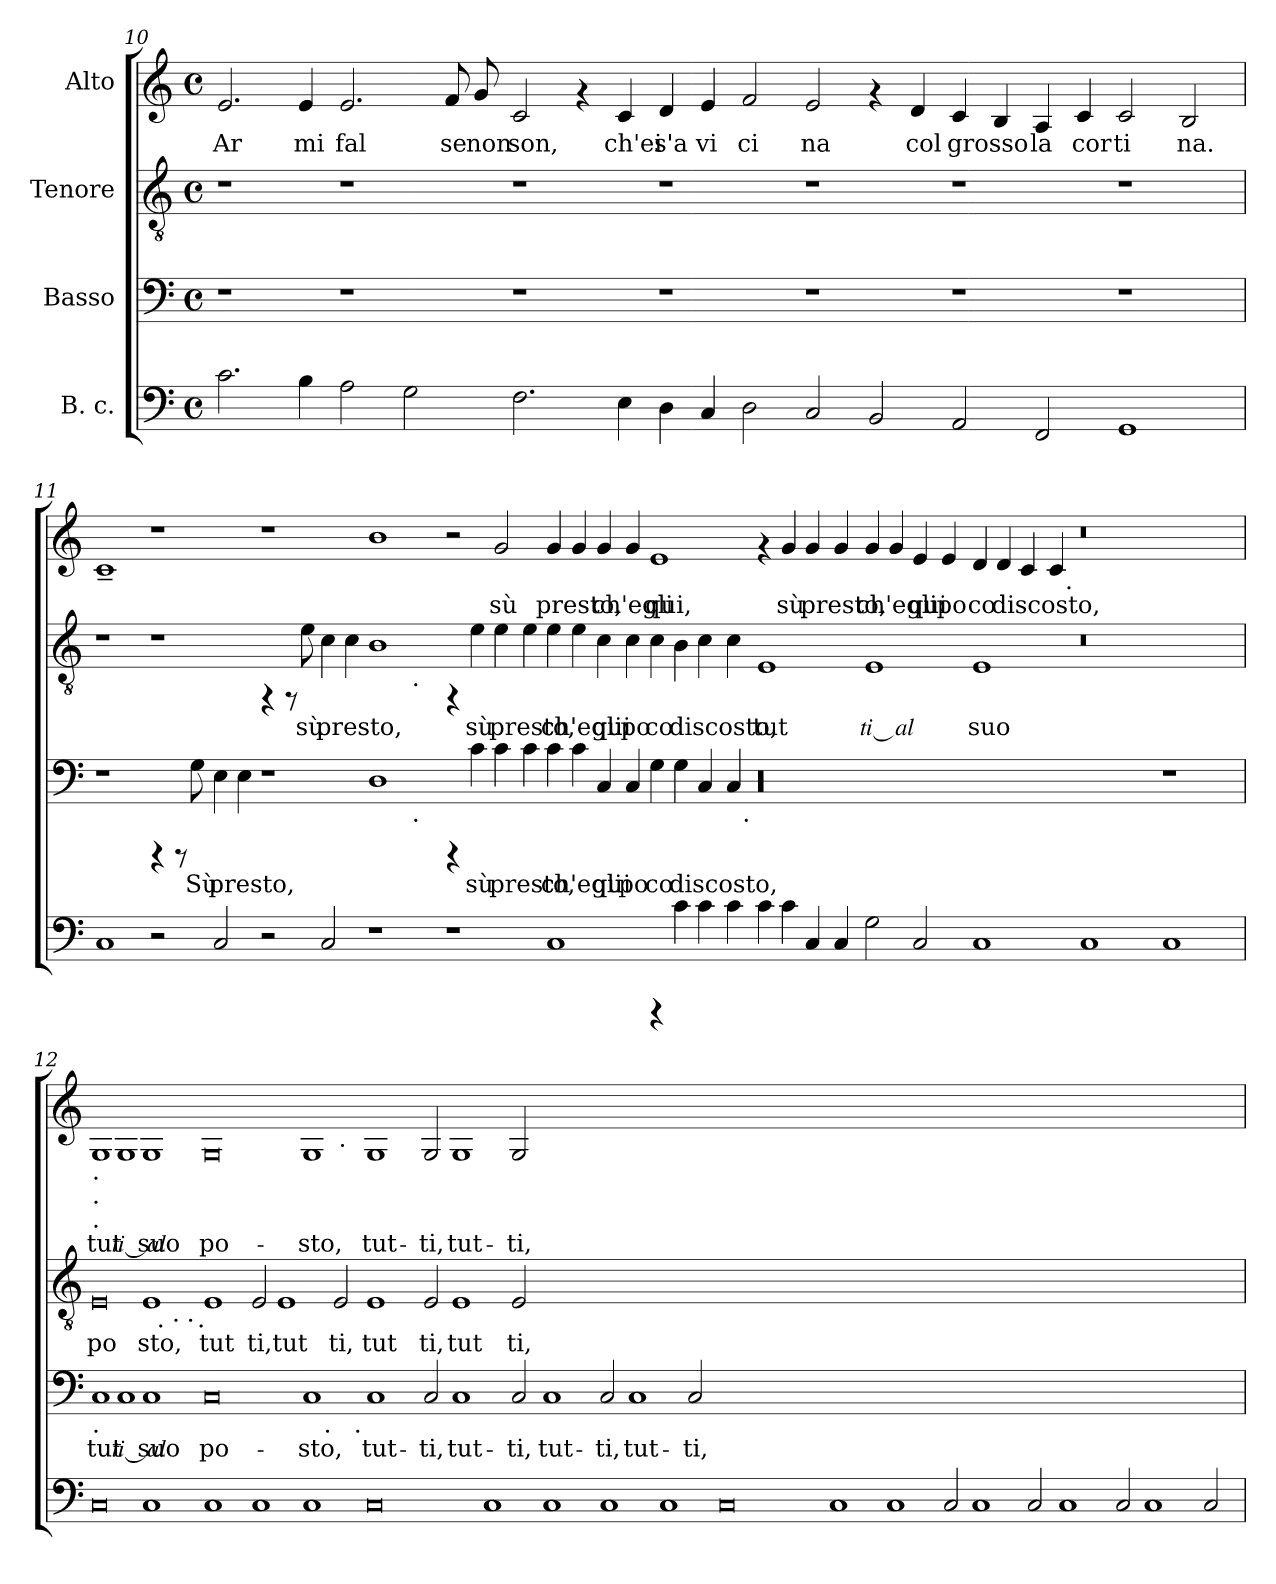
**kern	**kern	**text	**kern	**text	**kern	**text
*part4	*part3	*part3	*part2	*part2	*part1	*part1
*staff4	*staff3	*staff3	*staff2	*staff2	*staff1	*staff1
*I"B. c.	*I"Basso	*	*I"Tenore	*	*I"Alto	*
*clefF4	*clefF4	*	*clefGv2	*	*clefG2	*
*k[]	*k[]	*	*k[]	*	*k[]	*
*C:	*C:	*	*C:	*	*C:	*
*M4/4	*M4/4	*	*M4/4	*	*M4/4	*
*met(c)	*met(c)	*	*met(c)	*	*met(c)	*
=10	=10	=10	=10	=10	=10	=10
!	!	!	!	!	!	!LO:LY:b:rj
2.c\	1r	.	1r	.	2.e/	Ar
!	!	!	!	!	!	!LO:LY:b:rj
4B\	.	.	.	.	4e/	mi
!	!	!	!	!	!	!LO:LY:b:rj
2A\	1r	.	1r	.	2.e/	fal
2G\	.	.	.	.	.	.
!	!	!	!	!	!	!LO:LY:b:rj
.	.	.	.	.	8f/	se
!	!	!	!	!	!	!LO:LY:b:rj
.	.	.	.	.	8g/	non
!	!	!	!	!	!	!LO:LY:b:rj
2.F\	1r	.	1r	.	2c/	son,
.	.	.	.	.	4rf	.
!	!	!	!	!	!	!LO:LY:b:rj
4E\	.	.	.	.	4c/	ch'ei
!	!	!	!	!	!	!LO:LY:b:rj
4D\	1r	.	1r	.	4d/	s'a
!	!	!	!	!	!	!LO:LY:b:rj
4C/	.	.	.	.	4e/	vi
!	!	!	!	!	!	!LO:LY:b:rj
2D\	.	.	.	.	2f/	ci
!	!	!	!	!	!	!LO:LY:b:rj
2C/	1r	.	1r	.	2e/	na
2BB/	.	.	.	.	4rf	.
!	!	!	!	!	!	!LO:LY:b:rj
.	.	.	.	.	4d/	col
!	!	!	!	!	!	!LO:LY:b:rj
2AA/	1r	.	1r	.	4c/	grosso
!	!	!	!	!	!	!LO:LY:b:rj
.	.	.	.	.	4B/	.
!	!	!	!	!	!	!LO:LY:b:rj
2FF/	.	.	.	.	4A/	la
!	!	!	!	!	!	!LO:LY:b:rj
.	.	.	.	.	4c/	cor
!	!	!	!	!	!	!LO:LY:b:rj
1GG	1r	.	1r	.	2c/	ti
!	!	!	!	!	!	!LO:LY:b:rj
.	.	.	.	.	2B/	na.
!!LO:PB:g=z
=11	=11	=11	=11	=11	=11	=11
!	!	!	!	!	!	!LO:LY:b:rj
*	*^	*	*^	*	*^	*
*	*	*^	*	*	*	*	*	*	*
1C	1r	1ryy	1ryy	.	1r	1ryy	.	1c~<	1ryy	.
2r	4rCCC	1ryy	1ryy	.	1r	1ryy	.	1r	1ryy	.
.	8rCCC	.	.	.	.	.	.	.	.	.
!	!	!	!	!LO:LY:b:rj	!	!	!	!	!	!
.	8G\	.	.	Sù	.	.	.	.	.	.
!	!	!	!	!LO:LY:b:rj	!	!	!	!	!	!
2C/	4E\	.	.	presto,	.	.	.	.	.	.
!	!	!	!	!LO:LY:b:rj	!	!	!	!	!	!
.	4E\	.	.	.	.	.	.	.	.	.
2r	1r	1ryy	1ryy	.	4rFF	1ryy	.	1r	1ryy	.
.	.	.	.	.	8rFF	.	.	.	.	.
!	!	!	!	!	!	!	!LO:LY:b:rj	!	!	!
.	.	.	.	.	8e\	.	sù	.	.	.
!	!	!	!	!	!	!	!LO:LY:b:rj	!	!	!
2C/	.	.	.	.	4c\	.	presto,	.	.	.
!	!	!	!	!	!	!	!LO:LY:b:rj	!	!	!
.	.	.	.	.	4c\	.	.	.	.	.
!	!	!	!	!LO:LY:b:rj	!	!	!LO:LY:b:rj	!	!	!LO:LY:b:rj
1r	1D	2ryy	1ryy	.	1B	2ryy	.	1b	1ryy	.
.	.	32ryy	.	.	.	32ryy	.	.	.	.
!	!	!	!	!	!	!LO:TX:b:t=.	!	!	!	!
!	!	!LO:TX:b:t=.	!	!	!	!	!	!	!	!
.	.	1ryy	.	.	.	1ryy	.	.	.	.
1r	4rCCC	.	1ryy	.	4rFF	.	.	2r	1ryy	.
!	!	!	!	!LO:LY:b:rj	!	!	!LO:LY:b:rj	!	!	!
.	4c\	.	.	sù	4e\	.	sù	.	.	.
!	!	!	!	!LO:LY:b:rj	!	!	!LO:LY:b:rj	!	!	!LO:LY:b:rj
.	4c\	.	.	presto,	4e\	.	presto,	2g/	.	sù
.	.	1ryy	.	.	.	1ryy	.	.	.	.
!	!	!	!	!LO:LY:b:rj	!	!	!LO:LY:b:rj	!	!	!
.	4c\	.	.	.	4e\	.	.	.	.	.
!	!	!	!	!LO:LY:b:rj	!	!	!LO:LY:b:rj	!	!	!LO:LY:b:rj
1C	4c\	.	1...ryy	ch'egli	4e\	.	ch'egli	4g/	1ryy	presto,
!	!	!	!	!LO:LY:b:rj	!	!	!LO:LY:b:rj	!	!	!LO:LY:b:rj
.	4c\	.	.	.	4e\	.	.	4g/	.	.
!	!	!	!	!LO:LY:b:rj	!	!	!LO:LY:b:rj	!	!	!LO:LY:b:rj
.	4C/	.	.	qui	4c\	.	qui	4g/	.	ch'egli
.	.	1ryy	.	.	.	1ryy	.	.	.	.
!	!	!	!	!LO:LY:b:rj	!	!	!LO:LY:b:rj	!	!	!LO:LY:b:rj
.	4C/	.	.	po-	4c\	.	po	4g/	.	.
!	!	!	!	!LO:LY:b:rj	!	!	!LO:LY:b:rj	!	!	!LO:LY:b:rj
4rCCC	4G\	.	.	-co	4c\	.	co	1e	1ryy	qui,
!	!	!	!	!LO:LY:b:rj	!	!	!LO:LY:b:rj	!	!	!
4c\	4G\	.	.	discosto,	4B\	.	discosto,	.	.	.
!	!	!	!	!LO:LY:b:rj	!	!	!LO:LY:b:rj	!	!	!
4c\	4C/	.	.	.	4c\	.	.	.	.	.
.	.	1ryy	.	.	.	1ryy	.	.	.	.
!	!	!	!	!LO:LY:b:rj	!	!	!LO:LY:b:rj	!	!	!
4c\	4C/	.	.	.	4c\	.	.	.	.	.
!	!	!	!LO:TX:b:t=.	!	!	!	!	!	!	!
.	.	.	1ryy	.	.	.	.	.	.	.
!	!	!	!	!	!	!	!LO:LY:b:rj	!	!	!
4c\	00r	.	.	.	1E	.	tut	4rf	1ryy	.
!	!	!	!	!	!	!	!	!	!	!LO:LY:b:rj
4c\	.	.	.	.	.	.	.	4g/	.	sù
!	!	!	!	!	!	!	!	!	!	!LO:LY:b:rj
4C/	.	.	.	.	.	.	.	4g/	.	presto,
.	.	1ryy	.	.	.	1ryy	.	.	.	.
!	!	!	!	!	!	!	!	!	!	!LO:LY:b:rj
4C/	.	.	.	.	.	.	.	4g/	.	.
.	.	.	1ryy	.	.	.	.	.	.	.
!	!	!	!	!	!	!	!LO:LY:b:rj	!	!	!LO:LY:b:rj
2G\	.	.	.	.	1E	.	ti‿al	4g/	1...ryy	ch'egli
!	!	!	!	!	!	!	!	!	!	!LO:LY:b:rj
.	.	.	.	.	.	.	.	4g/	.	.
!	!	!	!	!	!	!	!	!	!	!LO:LY:b:rj
2C/	.	.	.	.	.	.	.	4e/	.	qui
.	.	1ryy	.	.	.	1ryy	.	.	.	.
!	!	!	!	!	!	!	!	!	!	!LO:LY:b:rj
.	.	.	.	.	.	.	.	4e/	.	po
.	.	.	1ryy	.	.	.	.	.	.	.
!	!	!	!	!	!	!	!LO:LY:b:rj	!	!	!LO:LY:b:rj
1C	.	.	.	.	1E	.	suo	4d/	.	co
!	!	!	!	!	!	!	!	!	!	!LO:LY:b:rj
.	.	.	.	.	.	.	.	4d/	.	discosto,
!	!	!	!	!	!	!	!	!	!	!LO:LY:b:rj
.	.	.	.	.	.	.	.	4c/	.	.
.	.	1ryy	.	.	.	1ryy	.	.	.	.
!	!	!	!	!	!	!	!	!	!	!LO:LY:b:rj
.	.	.	.	.	.	.	.	4c/	.	.
!	!	!	!	!	!	!	!	!	!LO:TX:b:t=.	!
.	.	.	1ryy	.	.	.	.	.	1ryy	.
1C	.	.	.	.	0r	.	.	0r	.	.
.	.	1ryy	.	.	.	1ryy	.	.	.	.
.	.	.	1ryy	.	.	.	.	.	1ryy	.
1C	1r	.	.	.	.	.	.	.	.	.
.	.	4...ryy	.	.	.	4...ryy	.	.	.	.
.	.	.	8ryy	.	.	.	.	.	8ryy	.
!!LO:PB:g=z	!!
=12	=12	=12	=12	=12	=12	=12	=12	=12	=12	=12
!	!	!	!	!	!	!	!	!LO:TX:b:t=.	!	!
!	!	!	!	!	!	!	!	!LO:TX:b:t=.	!	!
!	!	!	!	!	!	!	!	!LO:TX:b:t=.	!	!
!	!LO:TX:b:t=.	!	!	!	!	!	!	!	!	!
!	!	!	!	!LO:LY:b:rj	!	!	!LO:LY:b:rj	!	!	!LO:LY:b:rj
*	*	*	*	*	*^	*^	*	*	*	*
*	*	*	*	*	*	*	*^	*	*	*	*	*
0C	1C	1ryy	1ryy	tut-	0E	1ryy	1ryy	1ryy	1ryy	po	1G	1ryy	tut-
!	!	!	!	!LO:LY:b:rj	!	!	!	!	!	!	!	!	!LO:LY:b:rj
.	1C	1ryy	1ryy	-ti‿al	.	1ryy	1ryy	1ryy	1...ryy	.	1G	1ryy	-ti‿al
!	!	!	!	!LO:LY:b:rj	!	!	!	!	!	!LO:LY:b:rj	!	!	!LO:LY:b:rj
1C	1C	1ryy	1ryy	suo	1E	8ryy	4ryy	2ryy	.	sto,	1G	1ryy	suo
.	.	.	.	.	.	16ryy	.	.	.	.	.	.	.
.	.	.	.	.	.	64ryy	.	.	.	.	.	.	.
!	!	!	!	!	!	!LO:TX:b:t=.	!	!	!	!	!	!	!
.	.	.	.	.	.	1ryy	.	.	.	.	.	.	.
.	.	.	.	.	.	.	8ryy	.	.	.	.	.	.
.	.	.	.	.	.	.	32.ryy	.	.	.	.	.	.
!	!	!	!	!	!	!	!LO:TX:b:t=.	!	!	!	!	!	!
.	.	.	.	.	.	.	1ryy	.	.	.	.	.	.
.	.	.	.	.	.	.	.	8ryy	.	.	.	.	.
.	.	.	.	.	.	.	.	64ryy	.	.	.	.	.
!	!	!	!	!	!	!	!	!LO:TX:b:t=.	!	!	!	!	!
.	.	.	.	.	.	.	.	1ryy	.	.	.	.	.
!	!	!	!	!	!	!	!	!	!LO:TX:b:t=.	!	!	!	!
.	.	.	.	.	.	.	.	.	1ryy	.	.	.	.
!	!	!	!	!LO:LY:b:rj	!	!	!	!	!	!LO:LY:b:rj	!	!	!LO:LY:b:rj
1C	0C	1ryy	1ryy	po-	1E	.	.	.	.	tut	0G	1ryy	po-
.	.	.	.	.	.	1ryy	.	.	.	.	.	.	.
.	.	.	.	.	.	.	1ryy	.	.	.	.	.	.
.	.	.	.	.	.	.	.	1ryy	.	.	.	.	.
.	.	.	.	.	.	.	.	.	1ryy	.	.	.	.
!	!	!	!	!	!	!	!	!	!	!LO:LY:b:rj	!	!	!
1C	.	1ryy	1ryy	.	2E/	.	.	.	.	ti,	.	1ryy	.
.	.	.	.	.	.	1ryy	.	.	.	.	.	.	.
.	.	.	.	.	.	.	1ryy	.	.	.	.	.	.
!	!	!	!	!	!	!	!	!	!	!LO:LY:b:rj	!	!	!
.	.	.	.	.	1E	.	.	.	.	tut	.	.	.
.	.	.	.	.	.	.	.	1ryy	.	.	.	.	.
.	.	.	.	.	.	.	.	.	1ryy	.	.	.	.
!	!	!	!	!LO:LY:b:rj	!	!	!	!	!	!	!	!	!LO:LY:b:rj
1C	1C	4ryy	2ryy	-sto,	.	.	.	.	.	.	1G	2ryy	-sto,
.	.	.	.	.	.	1ryy	.	.	.	.	.	.	.
.	.	16..ryy	.	.	.	.	.	.	.	.	.	.	.
!	!	!LO:TX:b:t=.	!	!	!	!	!	!	!	!	!	!	!
.	.	1ryy	.	.	.	.	.	.	.	.	.	.	.
.	.	.	.	.	.	.	1ryy	.	.	.	.	.	.
!	!	!	!	!	!	!	!	!	!	!LO:LY:b:rj	!	!	!
.	.	.	4ryy	.	2E/	.	.	.	.	ti,	.	16ryy	.
!	!	!	!	!	!	!	!	!	!	!	!	!LO:TX:b:t=.	!
.	.	.	.	.	.	.	.	.	.	.	.	1ryy	.
.	.	.	.	.	.	.	.	1ryy	.	.	.	.	.
.	.	.	32ryy	.	.	.	.	.	.	.	.	.	.
!	!	!	!LO:TX:b:t=.	!	!	!	!	!	!	!	!	!	!
.	.	.	1ryy	.	.	.	.	.	.	.	.	.	.
.	.	.	.	.	.	.	.	.	1ryy	.	.	.	.
!	!	!	!	!LO:LY:b:rj	!	!	!	!	!	!LO:LY:b:rj	!	!	!LO:LY:b:rj
0C	1C	.	.	tut-	1E	.	.	.	.	tut	1G	.	tut-
.	.	.	.	.	.	1ryy	.	.	.	.	.	.	.
.	.	1ryy	.	.	.	.	.	.	.	.	.	.	.
.	.	.	.	.	.	.	1ryy	.	.	.	.	.	.
.	.	.	.	.	.	.	.	.	.	.	.	1ryy	.
.	.	.	.	.	.	.	.	1ryy	.	.	.	.	.
.	.	.	1ryy	.	.	.	.	.	.	.	.	.	.
.	.	.	.	.	.	.	.	.	1ryy	.	.	.	.
!	!	!	!	!LO:LY:b:rj	!	!	!	!	!	!LO:LY:b:rj	!	!	!LO:LY:b:rj
.	2C/	.	.	-ti,	2E/	.	.	.	.	ti,	2G/	.	-ti,
.	.	.	.	.	.	1ryy	.	.	.	.	.	.	.
.	.	1ryy	.	.	.	.	.	.	.	.	.	.	.
.	.	.	.	.	.	.	1ryy	.	.	.	.	.	.
!	!	!	!	!LO:LY:b:rj	!	!	!	!	!	!LO:LY:b:rj	!	!	!LO:LY:b:rj
.	1C	.	.	tut-	1E	.	.	.	.	tut	1G	.	tut-
.	.	.	.	.	.	.	.	.	.	.	.	1ryy	.
.	.	.	.	.	.	.	.	1ryy	.	.	.	.	.
.	.	.	1ryy	.	.	.	.	.	.	.	.	.	.
.	.	.	.	.	.	.	.	.	1ryy	.	.	.	.
1C	.	.	.	.	.	.	.	.	.	.	.	.	.
.	.	.	.	.	.	1ryy	.	.	.	.	.	.	.
.	.	1ryy	.	.	.	.	.	.	.	.	.	.	.
.	.	.	.	.	.	.	1ryy	.	.	.	.	.	.
!	!	!	!	!LO:LY:b:rj	!	!	!	!	!	!LO:LY:b:rj	!	!	!LO:LY:b:rj
.	2C/	.	.	-ti,	2E/	.	.	.	.	ti,	2G/	.	-ti,
.	.	.	.	.	.	.	.	.	.	.	.	1ryy	.
.	.	.	.	.	.	.	.	1ryy	.	.	.	.	.
.	.	.	1ryy	.	.	.	.	.	.	.	.	.	.
.	.	.	.	.	.	.	.	.	1ryy	.	.	.	.
!	!	!	!	!LO:LY:b:rj	!	!	!	!	!	!	!	!	!
1C	1C	.	.	tut-	000.ryy	.	.	.	.	.	000.ryy	.	.
.	.	.	.	.	.	1ryy	.	.	.	.	.	.	.
.	.	1ryy	.	.	.	.	.	.	.	.	.	.	.
.	.	.	.	.	.	.	1ryy	.	.	.	.	.	.
.	.	.	.	.	.	.	.	.	.	.	.	1ryy	.
.	.	.	.	.	.	.	.	1ryy	.	.	.	.	.
.	.	.	1ryy	.	.	.	.	.	.	.	.	.	.
.	.	.	.	.	.	.	.	.	1ryy	.	.	.	.
!	!	!	!	!LO:LY:b:rj	!	!	!	!	!	!	!	!	!
1C	2C/	.	.	-ti,	.	.	.	.	.	.	.	.	.
.	.	.	.	.	.	1ryy	.	.	.	.	.	.	.
.	.	1ryy	.	.	.	.	.	.	.	.	.	.	.
.	.	.	.	.	.	.	1ryy	.	.	.	.	.	.
!	!	!	!	!LO:LY:b:rj	!	!	!	!	!	!	!	!	!
.	1C	.	.	tut-	.	.	.	.	.	.	.	.	.
.	.	.	.	.	.	.	.	.	.	.	.	1ryy	.
.	.	.	.	.	.	.	.	1ryy	.	.	.	.	.
.	.	.	1ryy	.	.	.	.	.	.	.	.	.	.
.	.	.	.	.	.	.	.	.	1ryy	.	.	.	.
1C	.	.	.	.	.	.	.	.	.	.	.	.	.
.	.	.	.	.	.	1ryy	.	.	.	.	.	.	.
.	.	1ryy	.	.	.	.	.	.	.	.	.	.	.
.	.	.	.	.	.	.	1ryy	.	.	.	.	.	.
!	!	!	!	!LO:LY:b:rj	!	!	!	!	!	!	!	!	!
.	2C/	.	.	-ti,	.	.	.	.	.	.	.	.	.
.	.	.	.	.	.	.	.	.	.	.	.	1ryy	.
.	.	.	.	.	.	.	.	1ryy	.	.	.	.	.
.	.	.	1ryy	.	.	.	.	.	.	.	.	.	.
.	.	.	.	.	.	.	.	.	1ryy	.	.	.	.
0C	000ryy	.	.	.	.	.	.	.	.	.	.	.	.
.	.	.	.	.	.	1ryy	.	.	.	.	.	.	.
.	.	1ryy	.	.	.	.	.	.	.	.	.	.	.
.	.	.	.	.	.	.	1ryy	.	.	.	.	.	.
.	.	.	.	.	.	.	.	.	.	.	.	1ryy	.
.	.	.	.	.	.	.	.	1ryy	.	.	.	.	.
.	.	.	1ryy	.	.	.	.	.	.	.	.	.	.
.	.	.	.	.	.	.	.	.	1ryy	.	.	.	.
.	.	.	.	.	.	1ryy	.	.	.	.	.	.	.
.	.	1ryy	.	.	.	.	.	.	.	.	.	.	.
.	.	.	.	.	.	.	1ryy	.	.	.	.	.	.
.	.	.	.	.	.	.	.	.	.	.	.	1ryy	.
.	.	.	.	.	.	.	.	1ryy	.	.	.	.	.
.	.	.	1ryy	.	.	.	.	.	.	.	.	.	.
.	.	.	.	.	.	.	.	.	1ryy	.	.	.	.
1C	.	.	.	.	.	.	.	.	.	.	.	.	.
.	.	.	.	.	.	1ryy	.	.	.	.	.	.	.
.	.	1ryy	.	.	.	.	.	.	.	.	.	.	.
.	.	.	.	.	.	.	1ryy	.	.	.	.	.	.
.	.	.	.	.	.	.	.	.	.	.	.	1ryy	.
.	.	.	.	.	.	.	.	1ryy	.	.	.	.	.
.	.	.	1ryy	.	.	.	.	.	.	.	.	.	.
.	.	.	.	.	.	.	.	.	1ryy	.	.	.	.
1C	.	.	.	.	.	.	.	.	.	.	.	.	.
.	.	.	.	.	.	1ryy	.	.	.	.	.	.	.
.	.	1ryy	.	.	.	.	.	.	.	.	.	.	.
.	.	.	.	.	.	.	1ryy	.	.	.	.	.	.
.	.	.	.	.	.	.	.	.	.	.	.	1ryy	.
.	.	.	.	.	.	.	.	1ryy	.	.	.	.	.
.	.	.	1ryy	.	.	.	.	.	.	.	.	.	.
.	.	.	.	.	.	.	.	.	1ryy	.	.	.	.
2C/	.	.	.	.	.	.	.	.	.	.	.	.	.
.	.	.	.	.	.	1ryy	.	.	.	.	.	.	.
.	.	1ryy	.	.	.	.	.	.	.	.	.	.	.
.	.	.	.	.	.	.	1ryy	.	.	.	.	.	.
1C	.	.	.	.	.	.	.	.	.	.	.	.	.
.	.	.	.	.	.	.	.	.	.	.	.	1ryy	.
.	.	.	.	.	.	.	.	1ryy	.	.	.	.	.
.	.	.	1ryy	.	.	.	.	.	.	.	.	.	.
.	.	.	.	.	.	.	.	.	1ryy	.	.	.	.
.	.	.	.	.	.	1ryy	.	.	.	.	.	.	.
.	.	1ryy	.	.	.	.	.	.	.	.	.	.	.
.	.	.	.	.	.	.	1ryy	.	.	.	.	.	.
2C/	.	.	.	.	.	.	.	.	.	.	.	.	.
.	.	.	.	.	.	.	.	.	.	.	.	1ryy	.
.	.	.	.	.	.	.	.	1ryy	.	.	.	.	.
.	.	.	1ryy	.	.	.	.	.	.	.	.	.	.
.	.	.	.	.	.	.	.	.	1ryy	.	.	.	.
1C	.	.	.	.	.	.	.	.	.	.	.	.	.
.	.	.	.	.	.	1ryy	.	.	.	.	.	.	.
.	.	1ryy	.	.	.	.	.	.	.	.	.	.	.
.	.	.	.	.	.	.	1ryy	.	.	.	.	.	.
.	.	.	.	.	.	.	.	.	.	.	.	1ryy	.
.	.	.	.	.	.	.	.	1ryy	.	.	.	.	.
.	.	.	1ryy	.	.	.	.	.	.	.	.	.	.
.	.	.	.	.	.	.	.	.	1ryy	.	.	.	.
2C/	.	.	.	.	.	.	.	.	.	.	.	.	.
.	.	.	.	.	.	1ryy	.	.	.	.	.	.	.
.	.	1ryy	.	.	.	.	.	.	.	.	.	.	.
.	.	.	.	.	.	.	1ryy	.	.	.	.	.	.
1C	.	.	.	.	.	.	.	.	.	.	.	.	.
.	.	.	.	.	.	.	.	.	.	.	.	1ryy	.
.	.	.	.	.	.	.	.	1ryy	.	.	.	.	.
.	.	.	1ryy	.	.	.	.	.	.	.	.	.	.
.	.	.	.	.	.	.	.	.	1ryy	.	.	.	.
.	1ryy	.	.	.	.	.	.	.	.	.	.	.	.
.	.	.	.	.	.	2ryy	.	.	.	.	.	.	.
.	.	2ryy	.	.	.	.	.	.	.	.	.	.	.
.	.	.	.	.	.	.	2ryy	.	.	.	.	.	.
2C/	.	.	.	.	.	.	.	.	.	.	.	.	.
.	.	.	.	.	.	.	.	.	.	.	.	4..ryy	.
.	.	.	.	.	.	.	.	4ryy	.	.	.	.	.
.	.	.	.	.	.	4ryy	.	.	.	.	.	.	.
.	.	.	8..ryy	.	.	.	.	.	.	.	.	.	.
.	.	8ryy	.	.	.	.	.	.	.	.	.	.	.
.	.	.	.	.	.	.	.	.	8ryy	.	.	.	.
.	.	.	.	.	.	.	.	16..ryy	.	.	.	.	.
.	.	.	.	.	.	.	16ryy	.	.	.	.	.	.
.	.	.	.	.	.	32.ryy	.	.	.	.	.	.	.
.	.	64ryy	.	.	.	.	64ryy	.	.	.	.	.	.
*	*v	*v	*v	*	*	*	*	*	*	*	*v	*v	*
*	*	*	*v	*v	*v	*v	*v	*	*	*
=	=	=	=	=	=	=
*-	*-	*-	*-	*-	*-	*-
